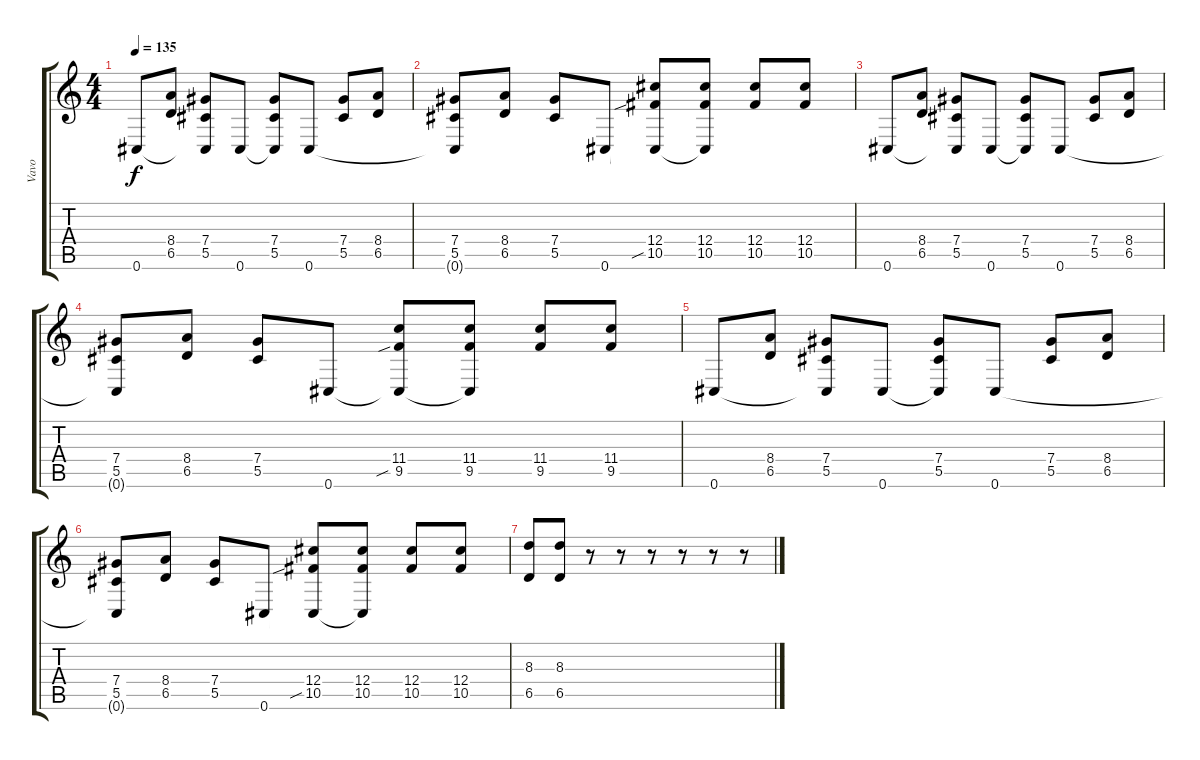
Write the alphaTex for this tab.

\track ("Vavo" "Vavo") {instrument overdrivenguitar}
\staff {score tabs}
\tuning (Eb4 Bb3 Gb3 Db3 Ab2 Db2) {hide}
\ts (4 4)
\tempo 135
\clef g2
\ks c
0.6.8{dy f} (8.4 6.5).8 (7.4 5.5 0.6{t}).8 0.6.8 (7.4 5.5 0.6{t}).8 0.6.8 (7.4 5.5).8 (8.4 6.5).8 |
(7.4 5.5 0.6{t}).8 (8.4 6.5).8 (7.4 5.5).8 0.6.8 (12.4 10.5{sib} 0.6{t}).8 (12.4 10.5 0.6{t}).8 (12.4 10.5).8 (12.4 10.5).8 |
0.6.8 (8.4 6.5).8 (7.4 5.5 0.6{t}).8 0.6.8 (7.4 5.5 0.6{t}).8 0.6.8 (7.4 5.5).8 (8.4 6.5).8 |
(7.4 5.5 0.6{t}).8 (8.4 6.5).8 (7.4 5.5).8 0.6.8 (11.4 9.5{sib} 0.6{t}).8 (11.4 9.5 0.6{t}).8 (11.4 9.5).8 (11.4 9.5).8 |
0.6.8 (8.4 6.5).8 (7.4 5.5 0.6{t}).8 0.6.8 (7.4 5.5 0.6{t}).8 0.6.8 (7.4 5.5).8 (8.4 6.5).8 |
(7.4 5.5 0.6{t}).8 (8.4 6.5).8 (7.4 5.5).8 0.6.8 (12.4 10.5{sib} 0.6{t}).8 (12.4 10.5 0.6{t}).8 (12.4 10.5).8 (12.4 10.5).8 |
(8.3 6.5).8 (8.3 6.5).8 r.8 r.8 r.8 r.8 r.8 r.8
